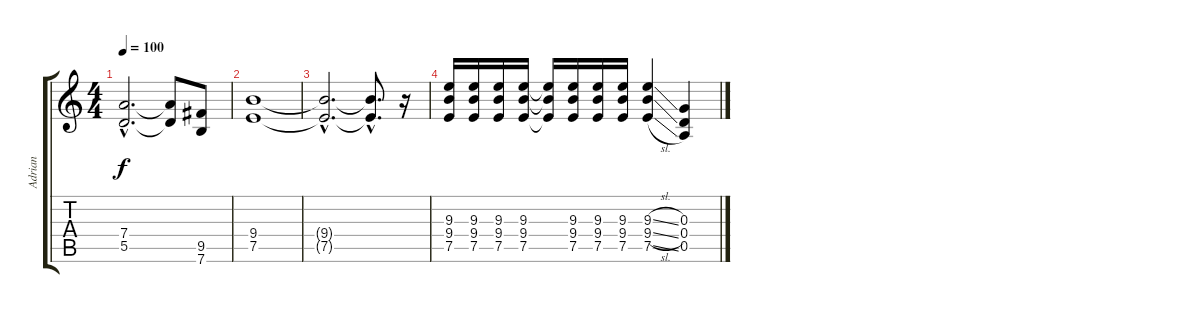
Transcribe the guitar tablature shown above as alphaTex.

\track ("Adrian" "Adrian") {instrument distortionguitar}
\staff {score tabs}
\tuning (E4 B3 G3 D3 A2 E2) {hide}
\ts (4 4)
\tempo 100
\clef g2
\ks c
(7.4{hac t} 5.5{hac t}).2{d dy f} (7.4{t} 5.5{t}).8 (9.5 7.6).8 |
(9.4 7.5).1 |
(9.4{hac t} 7.5{hac t}).2{d} (9.4{hac t} 7.5{hac t}).8{d} r.16 |
(9.3 9.4 7.5).16 (9.3 9.4 7.5).16 (9.3 9.4 7.5).16 (9.3 9.4 7.5).16 (9.3{t} 9.4{t} 7.5{t}).16 (9.3 9.4 7.5).16 (9.3 9.4 7.5).16 (9.3 9.4 7.5).16 (9.3{sl} 9.4{sl} 7.5{sl}).4 (0.3 0.4 0.5).4
